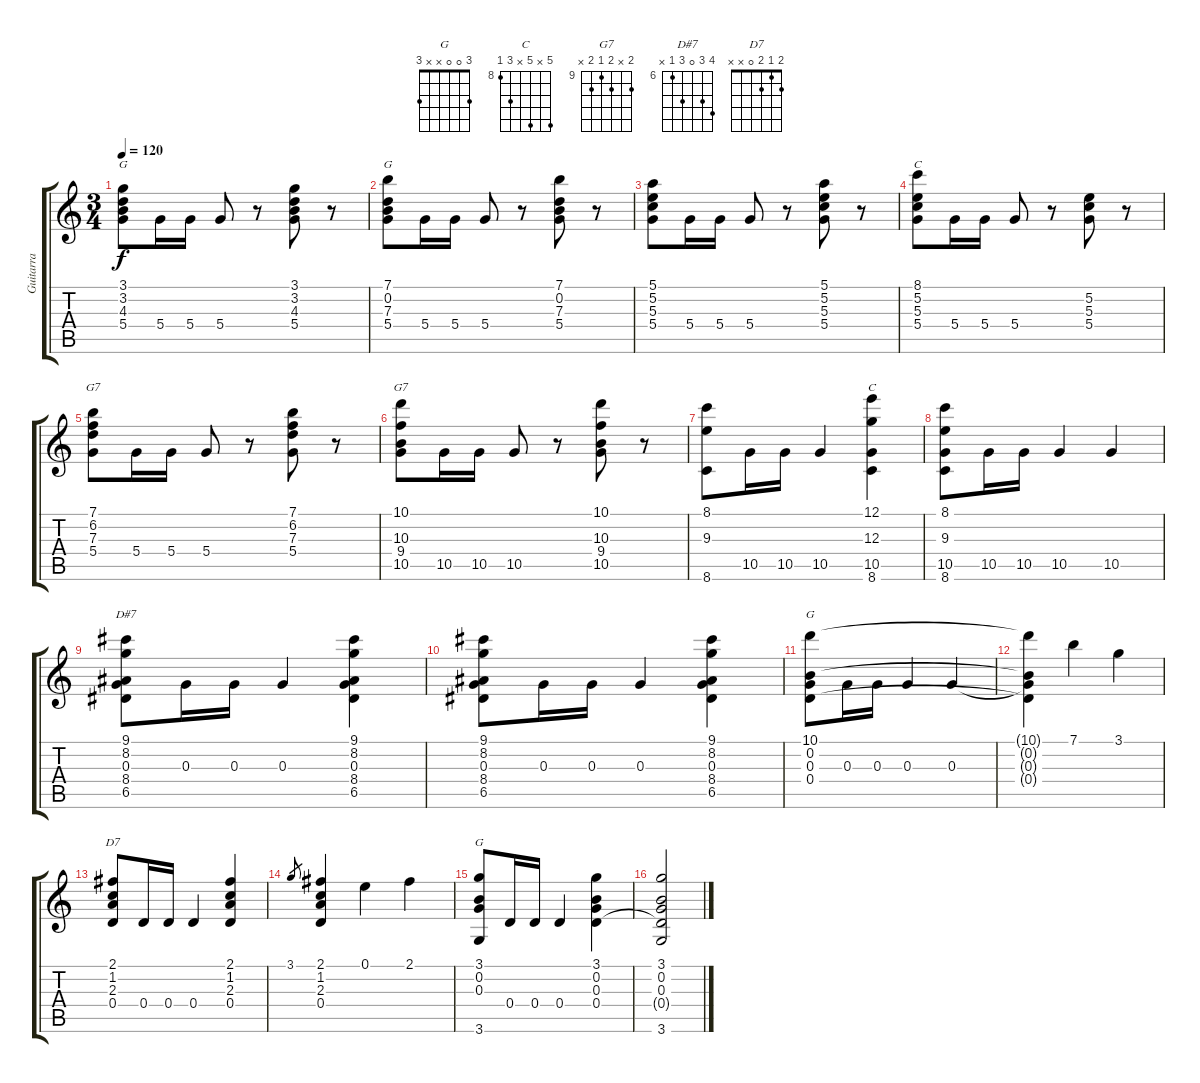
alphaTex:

\track ("Guitarra" "Guitarra") {instrument acousticguitarsteel}
\staff {score tabs}
\tuning (E4 B3 G3 D3 A2 E2) {hide}
\chord ("G" 3 3 4 5 x x) {firstfret 3 barre 3}
\chord ("G" 7 0 7 5 x x) {firstfret 5}
\chord ("C" 8 5 5 5 x x) {firstfret 5}
\chord ("G7" 7 6 7 5 x x) {firstfret 5}
\chord ("G7" 10 x 10 9 10 x) {firstfret 9}
\chord ("C" 12 x 12 x 10 8) {firstfret 8}
\chord ("D#7" 9 8 0 8 6 x) {firstfret 6}
\chord ("G" 10 0 0 0 x x) {firstfret 10}
\chord ("D7" 2 1 2 0 x x)
\chord ("G" 3 0 0 x x 3)
\ts (3 4)
\tempo 120
\clef g2
\ks c
(3.1 3.2 4.3 5.4).8{ch "G" dy f} 5.4.16 5.4.16 5.4.8 r.8 (3.1 3.2 4.3 5.4).8 r.8 |
(7.1 0.2 7.3 5.4).8{ch "G"} 5.4.16 5.4.16 5.4.8 r.8 (7.1 0.2 7.3 5.4).8 r.8 |
(5.1 5.2 5.3 5.4).8 5.4.16 5.4.16 5.4.8 r.8 (5.1 5.2 5.3 5.4).8 r.8 |
(8.1 5.2 5.3 5.4).8{ch "C"} 5.4.16 5.4.16 5.4.8 r.8 (5.2 5.3 5.4).8 r.8 |
(7.1 6.2 7.3 5.4).8{ch "G7"} 5.4.16 5.4.16 5.4.8 r.8 (7.1 6.2 7.3 5.4).8 r.8 |
(10.1 10.3 9.4 10.5).8{ch "G7"} 10.5.16 10.5.16 10.5.8 r.8 (10.1 10.3 9.4 10.5).8 r.8 |
(8.1 9.3 8.6).8 10.5.16 10.5.16 10.5.4 (12.1 12.3 10.5 8.6).4{ch "C"} |
(8.1 9.3 10.5 8.6).8 10.5.16 10.5.16 10.5.4 10.5.4 |
(9.1 8.2 0.3 8.4 6.5).8{ch "D#7"} 0.3.16 0.3.16 0.3.4 (9.1 8.2 0.3 8.4 6.5).4 |
(9.1 8.2 0.3 8.4 6.5).8 0.3.16 0.3.16 0.3.4 (9.1 8.2 0.3 8.4 6.5).4 |
(10.1 0.2 0.3 0.4).8{ch "G"} 0.3.16 0.3.16 0.3.4 0.3.4 |
(10.1{t} 0.2{t} 0.3{t} 0.4{t}).4 7.1.4 3.1.4 |
(2.1 1.2 2.3 0.4).8{ch "D7"} 0.4.16 0.4.16 0.4.4 (2.1 1.2 2.3 0.4).4 |
3.1.8{gr} (2.1 1.2 2.3 0.4).4 0.1.4 2.1.4 |
(3.1 0.2 0.3 3.6).8{ch "G"} 0.4.16 0.4.16 0.4.4 (3.1 0.2 0.3 0.4).4 |
(3.1 0.2 0.3 0.4{t} 3.6).2
